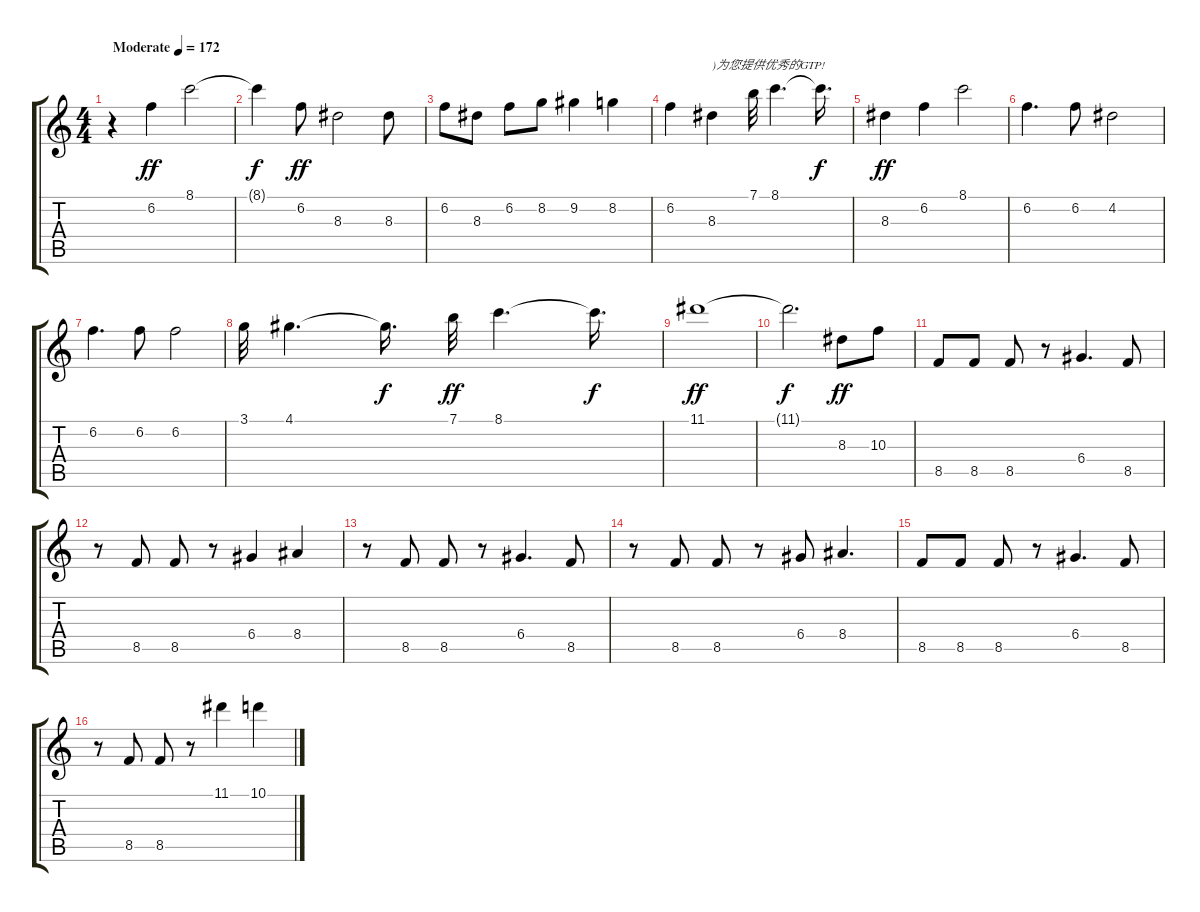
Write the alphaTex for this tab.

\track "" {instrument acousticguitarsteel}
\staff {score tabs}
\tuning (E4 B3 G3 D3 A2 E2) {hide}
\ts (4 4)
\tempo (172 "Moderate")
\clef g2
\ks c
r.4{dy ff instrument acousticguitarsteel} 6.2.4 8.1.2 |
8.1{t}.4{dy f} 6.2.8{dy ff} 8.3.2 8.3.8 |
6.2.8 8.3.8 6.2.8 8.2.8 9.2.4 8.2.4 |
6.2.4 8.3.4{txt ")为您提供优秀的GTP!"} 7.1.32 8.1.4{d} 8.1{t}.16{d dy f} |
8.3.4{dy ff} 6.2.4 8.1.2 |
6.2.4{d} 6.2.8 4.2.2 |
6.2.4{d} 6.2.8 6.2.2 |
3.1.32 4.1.4{d} 4.1{t}.16{d dy f} 7.1.32{dy ff} 8.1.4{d} 8.1{t}.16{d dy f} |
11.1.1{dy ff} |
11.1{t}.2{d dy f} 8.3.8{dy ff} 10.3.8 |
8.5.8 8.5.8 8.5.8 r.8 6.4.4{d} 8.5.8 |
r.8 8.5.8 8.5.8 r.8 6.4.4 8.4.4 |
r.8 8.5.8 8.5.8 r.8 6.4.4{d} 8.5.8 |
r.8 8.5.8 8.5.8 r.8 6.4.8 8.4.4{d} |
8.5.8 8.5.8 8.5.8 r.8 6.4.4{d} 8.5.8 |
r.8 8.5.8 8.5.8 r.8 11.1.4 10.1.4
